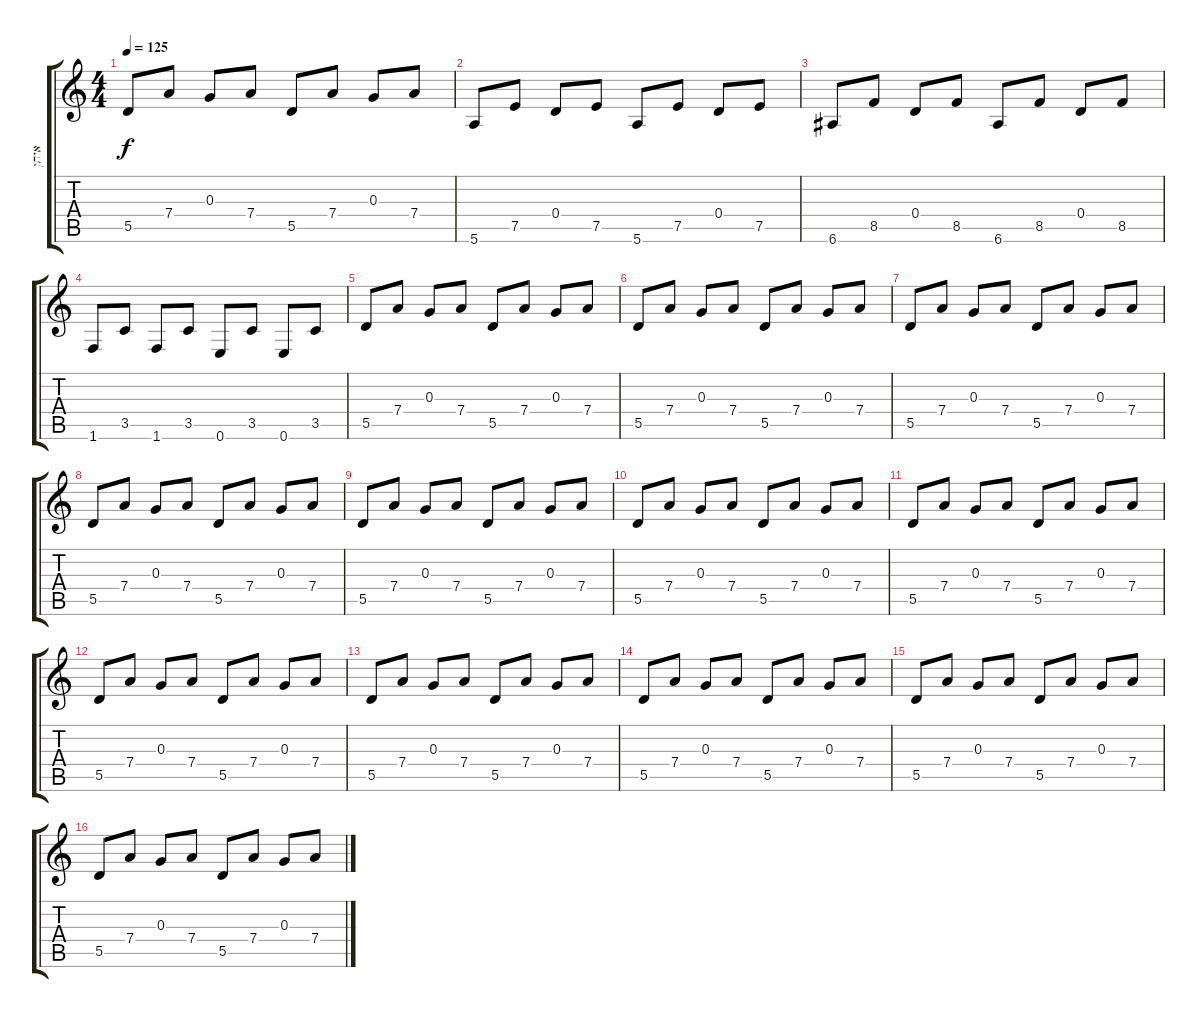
\track ("איתן" "איתן") {instrument electricguitarclean}
\staff {score tabs}
\tuning (E4 B3 G3 D3 A2 E2) {hide}
\ts (4 4)
\tempo 125
\clef g2
\ks c
5.5.8{dy f instrument electricguitarclean} 7.4.8 0.3.8 7.4.8 5.5.8 7.4.8 0.3.8 7.4.8 |
5.6.8 7.5.8 0.4.8 7.5.8 5.6.8 7.5.8 0.4.8 7.5.8 |
6.6.8 8.5.8 0.4.8 8.5.8 6.6.8 8.5.8 0.4.8 8.5.8 |
1.6.8 3.5.8 1.6.8 3.5.8 0.6.8 3.5.8 0.6.8 3.5.8 |
5.5.8 7.4.8 0.3.8 7.4.8 5.5.8 7.4.8 0.3.8 7.4.8 |
5.5.8 7.4.8 0.3.8 7.4.8 5.5.8 7.4.8 0.3.8 7.4.8 |
5.5.8 7.4.8 0.3.8 7.4.8 5.5.8 7.4.8 0.3.8 7.4.8 |
5.5.8 7.4.8 0.3.8 7.4.8 5.5.8 7.4.8 0.3.8 7.4.8 |
5.5.8 7.4.8 0.3.8 7.4.8 5.5.8 7.4.8 0.3.8 7.4.8 |
5.5.8 7.4.8 0.3.8 7.4.8 5.5.8 7.4.8 0.3.8 7.4.8 |
5.5.8 7.4.8 0.3.8 7.4.8 5.5.8 7.4.8 0.3.8 7.4.8 |
5.5.8 7.4.8 0.3.8 7.4.8 5.5.8 7.4.8 0.3.8 7.4.8 |
5.5.8 7.4.8 0.3.8 7.4.8 5.5.8 7.4.8 0.3.8 7.4.8 |
5.5.8 7.4.8 0.3.8 7.4.8 5.5.8 7.4.8 0.3.8 7.4.8 |
5.5.8 7.4.8 0.3.8 7.4.8 5.5.8 7.4.8 0.3.8 7.4.8 |
5.5.8 7.4.8 0.3.8 7.4.8 5.5.8 7.4.8 0.3.8 7.4.8
